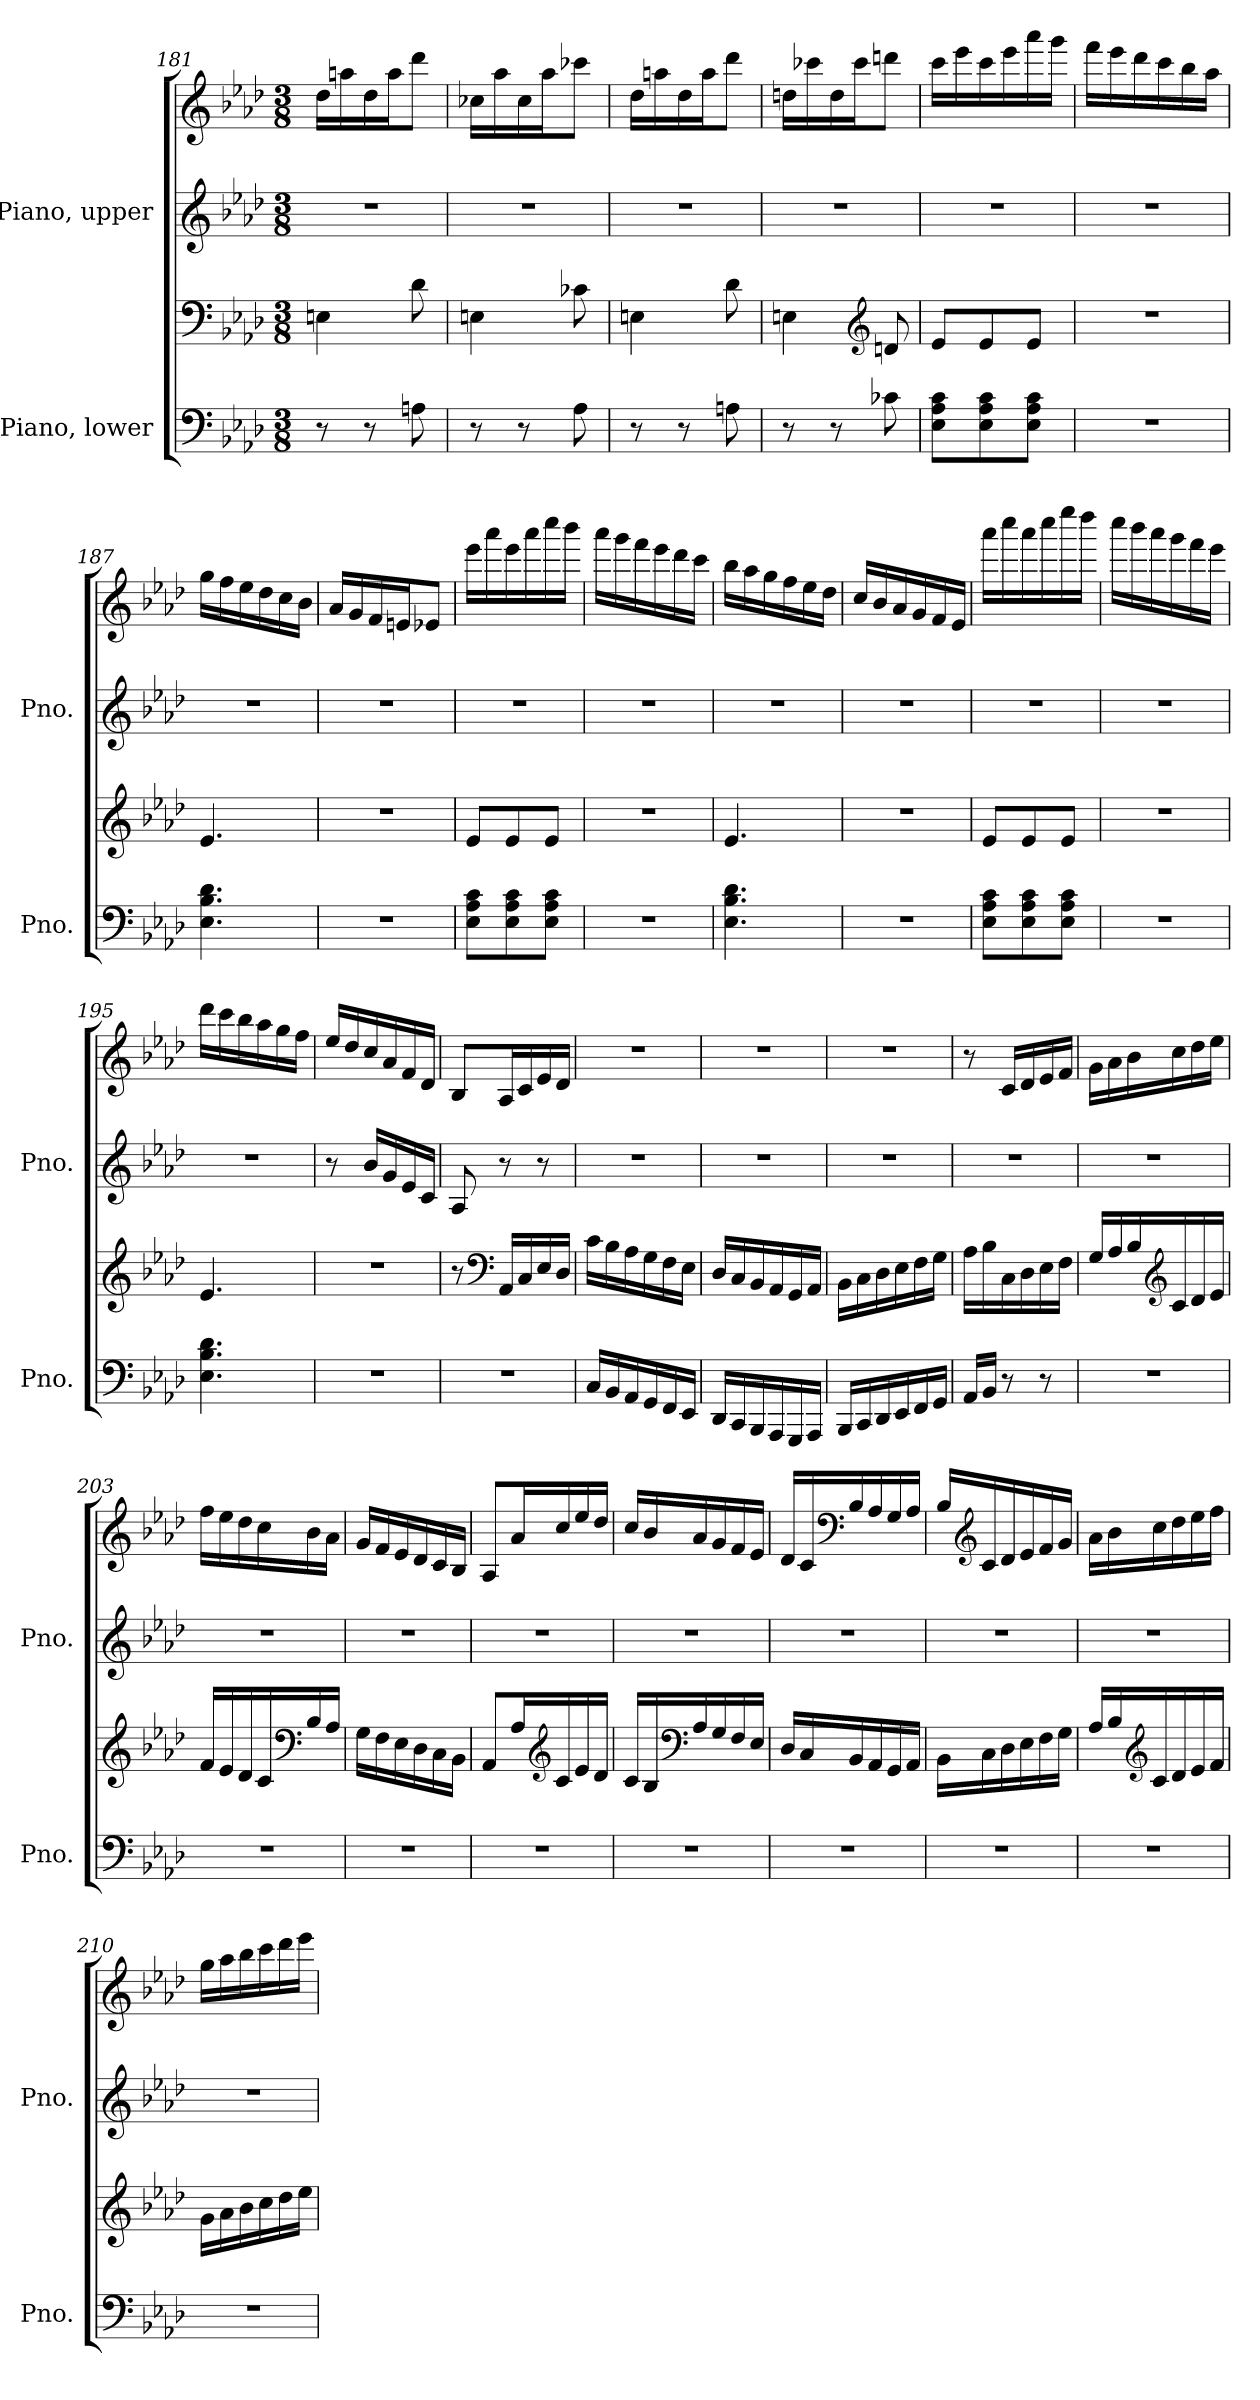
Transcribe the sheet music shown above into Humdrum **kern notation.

**kern	**kern	**kern	**kern
*part2	*part2	*part1	*part1
*staff4	*staff3	*staff2	*staff1
*I"Piano, lower	*	*I"Piano, upper	*
*I'Pno.	*	*I'Pno.	*
*clefF4	*clefF4	*clefG2	*clefG2
*k[b-e-a-d-]	*k[b-e-a-d-]	*k[b-e-a-d-]	*k[b-e-a-d-]
*M3/8	*M3/8	*M3/8	*M3/8
=181	=181	=181	=181
8r	4En\	4.r	16dd-\LL
.	.	.	16aan\
8r	.	.	16dd-\
.	.	.	16aa\J
8An\	8d-\	.	8ddd-\J
!!LO:LB:g=z
=182	=182	=182	=182
8r	4En\	4.r	16cc-X\LL
.	.	.	16aa-\
8r	.	.	16cc-\
.	.	.	16aa-\J
8A-\	8c-X\	.	8ccc-X\J
=183	=183	=183	=183
8r	4En\	4.r	16dd-\LL
.	.	.	16aan\
8r	.	.	16dd-\
.	.	.	16aa\J
8An\	8d-\	.	8ddd-\J
=184	=184	=184	=184
8r	4En\	4.r	16ddn\LL
.	.	.	16ccc-X\
8r	.	.	16dd\
.	.	.	16ccc-\J
*	*clefG2	*	*
8c-X\	8dn/	.	8dddn\J
=185	=185	=185	=185
8E-\ 8A-\ 8c\L	8e-/L	4.r	16ccc\LL
.	.	.	16eee-\
8E-\ 8A-\ 8c\	8e-/	.	16ccc\
.	.	.	16eee-\
8E-\ 8A-\ 8c\J	8e-/J	.	16aaa-\
.	.	.	16ggg\JJ
=186	=186	=186	=186
4.r	4.r	4.r	16fff\LL
.	.	.	16eee-\
.	.	.	16ddd-\
.	.	.	16ccc\
.	.	.	16bb-\
.	.	.	16aa-\JJ
!!LO:PB:g=z
=187	=187	=187	=187
4.E-\ 4.B-\ 4.d-\	4.e-/	4.r	16gg\LL
.	.	.	16ff\
.	.	.	16ee-\
.	.	.	16dd-\
.	.	.	16cc\
.	.	.	16b-\JJ
=188	=188	=188	=188
4.r	4.r	4.r	16a-/LL
.	.	.	16g/
.	.	.	16f/
.	.	.	16en/J
.	.	.	8e-X/J
=189	=189	=189	=189
8E-\ 8A-\ 8c\L	8e-/L	4.r	16eee-\LL
.	.	.	16aaa-\
8E-\ 8A-\ 8c\	8e-/	.	16eee-\
.	.	.	16aaa-\
8E-\ 8A-\ 8c\J	8e-/J	.	16cccc\
.	.	.	16bbb-\JJ
=190	=190	=190	=190
4.r	4.r	4.r	16aaa-\LL
.	.	.	16ggg\
.	.	.	16fff\
.	.	.	16eee-\
.	.	.	16ddd-\
.	.	.	16ccc\JJ
=191	=191	=191	=191
4.E-\ 4.B-\ 4.d-\	4.e-/	4.r	16bb-\LL
.	.	.	16aa-\
.	.	.	16gg\
.	.	.	16ff\
.	.	.	16ee-\
.	.	.	16dd-\JJ
!!LO:LB:g=z
=192	=192	=192	=192
4.r	4.r	4.r	16cc/LL
.	.	.	16b-/
.	.	.	16a-/
.	.	.	16g/
.	.	.	16f/
.	.	.	16e-/JJ
=193	=193	=193	=193
8E-\ 8A-\ 8c\L	8e-/L	4.r	16aaa-\LL
.	.	.	16cccc\
8E-\ 8A-\ 8c\	8e-/	.	16aaa-\
.	.	.	16cccc\
8E-\ 8A-\ 8c\J	8e-/J	.	16eeee-\
.	.	.	16dddd-\JJ
=194	=194	=194	=194
4.r	4.r	4.r	16cccc\LL
.	.	.	16bbb-\
.	.	.	16aaa-\
.	.	.	16ggg\
.	.	.	16fff\
.	.	.	16eee-\JJ
=195	=195	=195	=195
4.E-\ 4.B-\ 4.d-\	4.e-/	4.r	16ddd-\LL
.	.	.	16ccc\
.	.	.	16bb-\
.	.	.	16aa-\
.	.	.	16gg\
.	.	.	16ff\JJ
=196	=196	=196	=196
4.r	4.r	8r	16ee-/LL
.	.	.	16dd-/
.	.	16b-/LL	16cc/
.	.	16g/	16a-/
.	.	16e-/	16f/
.	.	16c/JJ	16d-/JJ
!!LO:LB:g=z
=197	=197	=197	=197
4.r	8r	8A-/	8B-/L
*	*clefF4	*	*
.	16AA-/LL	8r	16A-/L
.	16C/	.	16c/
.	16E-/	8r	16e-/
.	16D-/JJ	.	16d-/JJ
=198	=198	=198	=198
16C/LL	16c\LL	4.r	4.r
16BB-/	16B-\	.	.
16AA-/	16A-\	.	.
16GG/	16G\	.	.
16FF/	16F\	.	.
16EE-/JJ	16E-\JJ	.	.
=199	=199	=199	=199
16DD-/LL	16D-/LL	4.r	4.r
16CC/	16C/	.	.
16BBB-/	16BB-/	.	.
16AAA-/	16AA-/	.	.
16GGG/	16GG/	.	.
16AAA-/JJ	16AA-/JJ	.	.
=200	=200	=200	=200
16BBB-/LL	16BB-\LL	4.r	4.r
16CC/	16C\	.	.
16DD-/	16D-\	.	.
16EE-/	16E-\	.	.
16FF/	16F\	.	.
16GG/JJ	16G\JJ	.	.
=201	=201	=201	=201
16AA-/LL	16A-\LL	4.r	8r
16BB-/JJ	16B-\	.	.
8r	16C\	.	16c/LL
.	16D-\	.	16d-/
8r	16E-\	.	16e-/
.	16F\JJ	.	16f/JJ
!!LO:PB:g=z
=202	=202	=202	=202
4.r	16G/LL	4.r	16g\LL
.	16A-/	.	16a-\
.	16B-/	.	16b-\
*	*clefG2	*	*
.	16c/	.	16cc\
.	16d-/	.	16dd-\
.	16e-/JJ	.	16ee-\JJ
=203	=203	=203	=203
4.r	16f/LL	4.r	16ff\LL
.	16e-/	.	16ee-\
.	16d-/	.	16dd-\
.	16c/	.	16cc\
*	*clefF4	*	*
.	16B-/	.	16b-\
.	16A-/JJ	.	16a-\JJ
=204	=204	=204	=204
4.r	16G\LL	4.r	16g/LL
.	16F\	.	16f/
.	16E-\	.	16e-/
.	16D-\	.	16d-/
.	16C\	.	16c/
.	16BB-\JJ	.	16B-/JJ
=205	=205	=205	=205
4.r	8AA-/L	4.r	8A-/L
.	16A-/L	.	16a-/L
*	*clefG2	*	*
.	16c/	.	16cc/
.	16e-/	.	16ee-/
.	16d-/JJ	.	16dd-/JJ
=206	=206	=206	=206
4.r	16c/LL	4.r	16cc/LL
.	16B-/	.	16b-/
*	*clefF4	*	*
.	16A-/	.	16a-/
.	16G/	.	16g/
.	16F/	.	16f/
.	16E-/JJ	.	16e-/JJ
!!LO:LB:g=z
=207	=207	=207	=207
4.r	16D-/LL	4.r	16d-/LL
.	16C/	.	16c/
*	*	*	*clefF4
.	16BB-/	.	16B-/
.	16AA-/	.	16A-/
.	16GG/	.	16G/
.	16AA-/JJ	.	16A-/JJ
=208	=208	=208	=208
4.r	16BB-\LL	4.r	16B-/LL
*	*	*	*clefG2
.	16C\	.	16c/
.	16D-\	.	16d-/
.	16E-\	.	16e-/
.	16F\	.	16f/
.	16G\JJ	.	16g/JJ
=209	=209	=209	=209
4.r	16A-/LL	4.r	16a-\LL
.	16B-/	.	16b-\
*	*clefG2	*	*
.	16c/	.	16cc\
.	16d-/	.	16dd-\
.	16e-/	.	16ee-\
.	16f/JJ	.	16ff\JJ
=210	=210	=210	=210
4.r	16g\LL	4.r	16gg\LL
.	16a-\	.	16aa-\
.	16b-\	.	16bb-\
.	16cc\	.	16ccc\
.	16dd-\	.	16ddd-\
.	16ee-\JJ	.	16eee-\JJ
=	=	=	=
*-	*-	*-	*-
